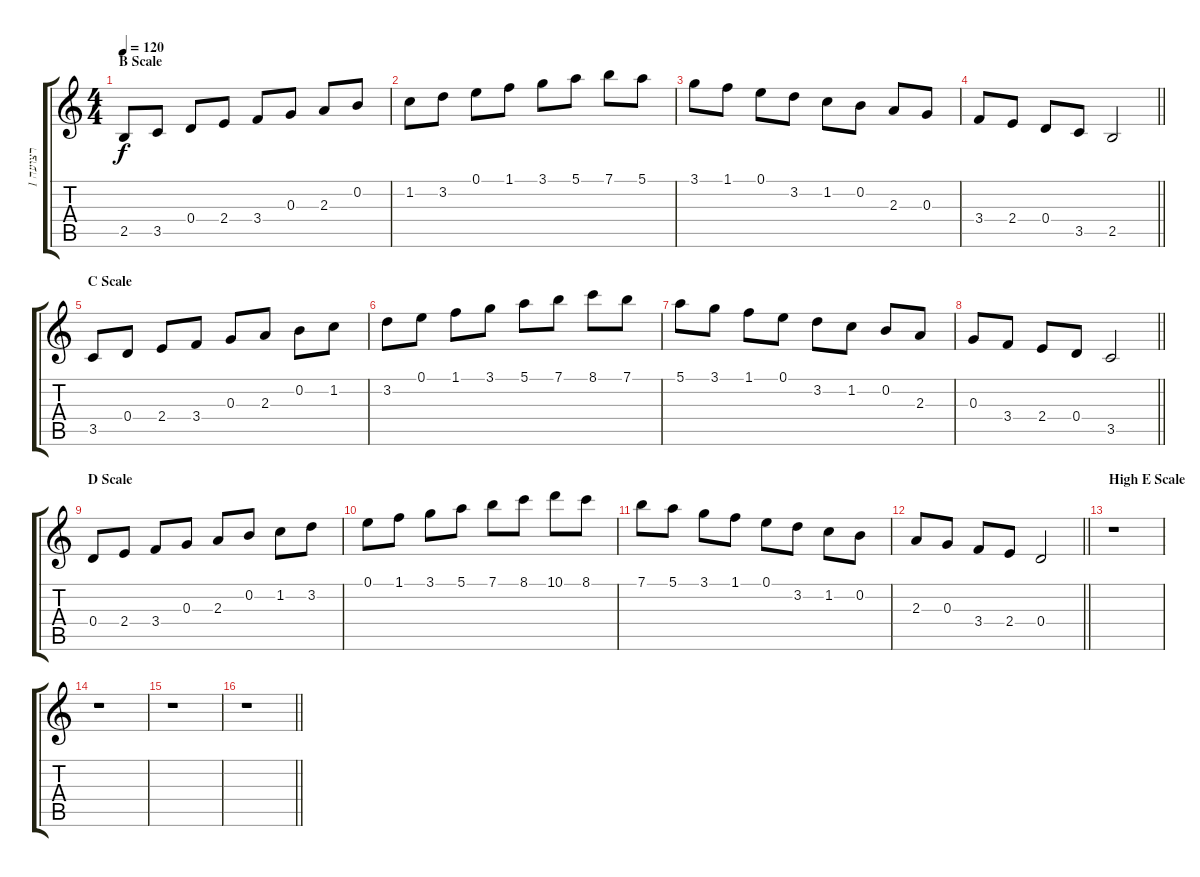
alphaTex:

\track ("רצועה 1" "רצועה 1") {instrument acousticguitarsteel}
\staff {score tabs}
\tuning (E4 B3 G3 D3 A2 E2) {hide}
\ts (4 4)
\section ("" "B Scale")
\tempo 120
\clef g2
\ks c
2.5.8{dy f} 3.5.8 0.4.8 2.4.8 3.4.8 0.3.8 2.3.8 0.2.8 |
1.2.8 3.2.8 0.1.8 1.1.8 3.1.8 5.1.8 7.1.8 5.1.8 |
3.1.8 1.1.8 0.1.8 3.2.8 1.2.8 0.2.8 2.3.8 0.3.8 |
\barLineRight lightlight
3.4.8 2.4.8 0.4.8 3.5.8 2.5.2 |
\section ("" "C Scale")
3.5.8 0.4.8 2.4.8 3.4.8 0.3.8 2.3.8 0.2.8 1.2.8 |
3.2.8 0.1.8 1.1.8 3.1.8 5.1.8 7.1.8 8.1.8 7.1.8 |
5.1.8 3.1.8 1.1.8 0.1.8 3.2.8 1.2.8 0.2.8 2.3.8 |
\barLineRight lightlight
0.3.8 3.4.8 2.4.8 0.4.8 3.5.2 |
\section ("" "D Scale")
0.4.8 2.4.8 3.4.8 0.3.8 2.3.8 0.2.8 1.2.8 3.2.8 |
0.1.8 1.1.8 3.1.8 5.1.8 7.1.8 8.1.8 10.1.8 8.1.8 |
7.1.8 5.1.8 3.1.8 1.1.8 0.1.8 3.2.8 1.2.8 0.2.8 |
\barLineRight lightlight
2.3.8 0.3.8 3.4.8 2.4.8 0.4.2 |
\section ("" "High E Scale")
r.1 |
r.1 |
r.1 |
\barLineRight lightlight
r.1
